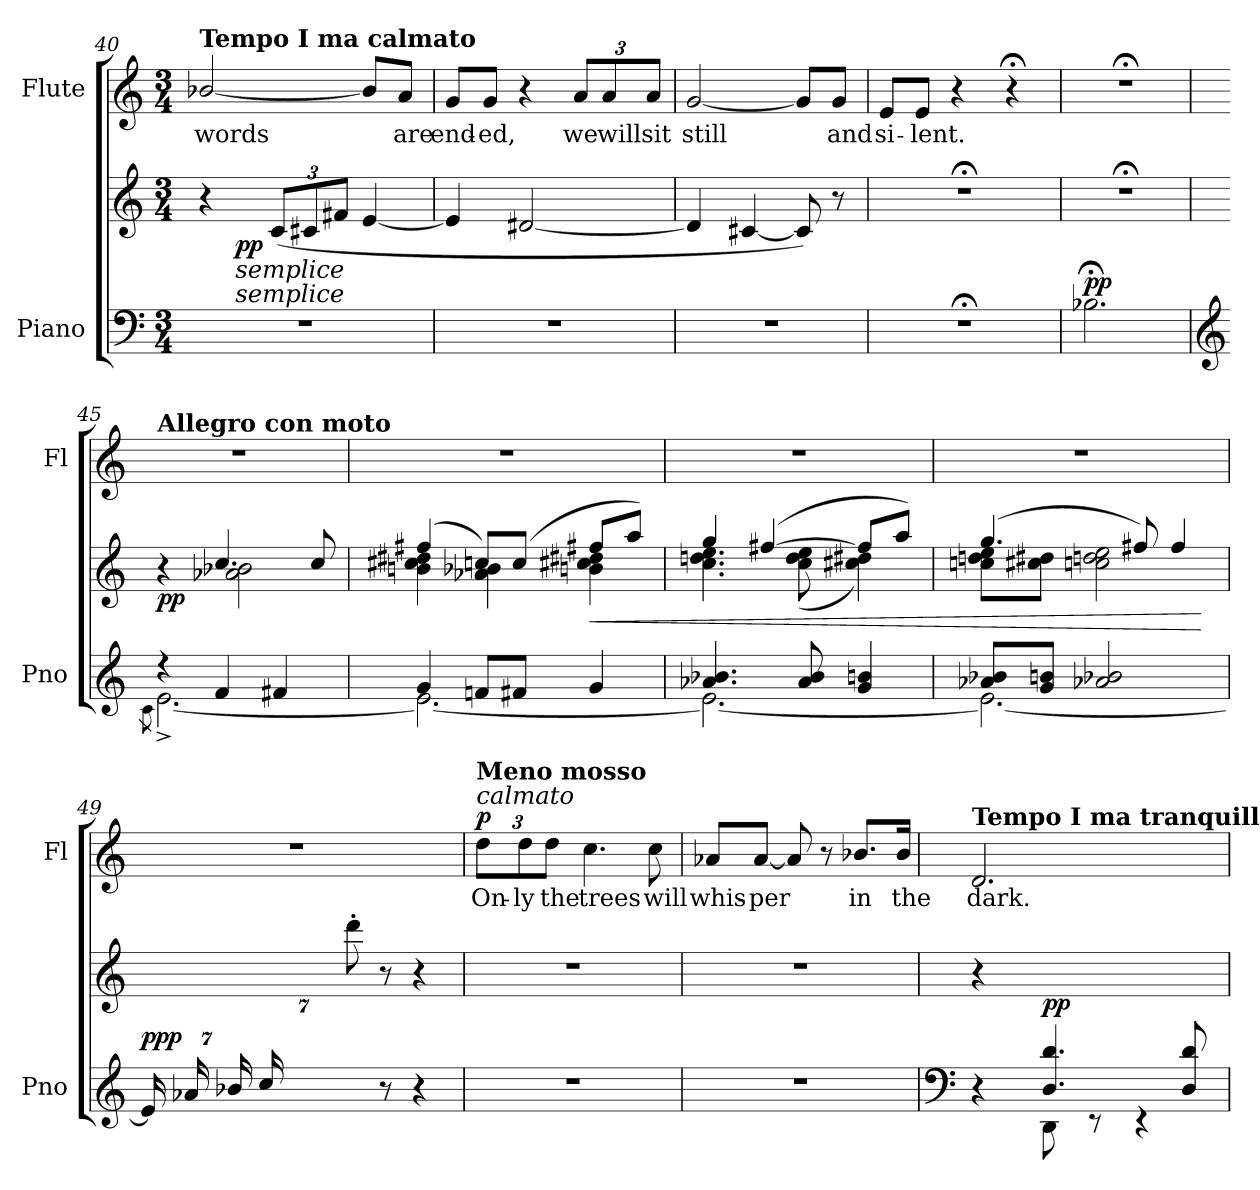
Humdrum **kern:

**kern	**kern	**dynam	**kern	**text	**dynam
*part2	*part2	*part2	*part1	*part1	*part1
*staff3	*staff2	*staff2/3	*staff1	*staff1	*staff1
*I"Piano	*	*	*I"Flute	*	*
*I'Pno	*	*	*I'Fl	*	*
*clefF4	*clefG2	*	*clefG2	*	*
*k[]	*k[]	*	*k[]	*	*
*M3/4	*M3/4	*	*M3/4	*	*
=40	=40	=40	=40	=40	=40
!	!	!	!LO:TX:a:B:t=Tempo I ma calmato	!	!
!	!	!	!	!LO:LY:b	!
*	*^	*	*	*	*
2.r	4r	8ryy	.	[2b-X/	words	.
!	!	!LO:TX:b:i:t=semplice	!	!	!	!
!	!	!LO:TX:b:i:t=semplice	!	!	!	!
!	!	!	!LO:DY:b	!	!	!
!	!	!	!LO:DY:n=1:b	!	!	!
.	.	2ryy	p p	.	.	.
*	*Xbrackettup	*	*	*	*	*
.	(12c/L	.	.	.	.	.
.	12c#X/	.	.	.	.	.
.	12f#X/J	.	.	.	.	.
.	[4e/	.	.	8b-/L]	.	.
!	!	!	!	!	!LO:LY:b	!
.	.	8ryy	.	8a/J	are	.
!!LO:PB:g=z
=41	=41	=41	=41	=41	=41	=41
!	!	!	!	!	!LO:LY:b	!
*	*v	*v	*	*	*	*
2.r	4e/]	.	8g/L	end-	.
!	!	!	!	!LO:LY:b	!
.	.	.	8g/J	-ed,	.
.	[2d#X/	.	4r	.	.
!	!	!	!	!LO:LY:b	!
.	.	.	12a/L	we	.
!	!	!	!	!LO:LY:b	!
.	.	.	12a/	will	.
!	!	!	!	!LO:LY:b	!
.	.	.	12a/J	sit	.
=42	=42	=42	=42	=42	=42
!	!	!	!	!LO:LY:b	!
2.r	4d#/]	.	[2g/	still	.
.	[4c#X/	.	.	.	.
.	8c#/])	.	8g/L]	.	.
!	!	!	!	!LO:LY:b	!
.	8r	.	8g/J	and	.
=43	=43	=43	=43	=43	=43
!	!	!	!	!LO:LY:b	!
2.r;<	2.r;<	.	8e/L	si-	.
!	!	!	!	!LO:LY:b	!
.	.	.	8e/J	-lent.	.
.	.	.	4r	.	.
.	.	.	4r;<	.	.
=44	=44	=44	=44	=44	=44
!	!	!LO:DY:a=2	!	!	!
2.B-X;<\	2.r;<	pp	2.r;<	.	.
!!LO:LB:g=z
=45	=45	=45	=45	=45	=45
*clefG2	*	*	*	*	*
*^	*	*	*	*	*
.	8qc\	.	.	.	.	.
*	*	*^	*	*	*	*
!	!	!	!	!	!LO:TX:a:B:t=Allegro con moto	!	!
!	!	!	!	!LO:DY:b	!	!	!
4r	[2.e^\	4r	4ryy	pp	2.r	.	.
4f/	.	4.cc/	2a-X\ 2b-X\	.	.	.	.
4f#X/	.	.	.	.	.	.	.
.	.	8cc/	.	.	.	.	.
=46	=46	=46	=46	=46	=46	=46	=46
4g/	2.e\_	(4ff#X/	4bn\ 4cc#X\ 4dd#X\	.	2.r	.	.
8fn/L	.	8ccn/L)	4a-X\ 4b-X\	.	.	.	.
8f#X/J	.	(8cc/J	.	.	.	.	.
!	!	!	!	!LO:HP:b	!	!	!
4g/	.	8ff#X/L	4bn\ 4cc#X\ 4dd#X\	<	.	.	.
.	.	8aa/J)	.	.	.	.	.
=47	=47	=47	=47	=47	=47	=47	=47
4.a-X/ 4.b-X/	2.e\_	4gg/	4.cc\ 4.ddn\ 4.ee\	.	2.r	.	.
.	.	([4ff#X/	.	.	.	.	.
8a-/ 8b-/	.	.	(8cc\ 8dd\ 8ee\	.	.	.	.
4g/ 4bn/	.	8ff#/L]	4cc#X\ 4dd#X\)	.	.	.	.
.	.	8aa/J)	.	.	.	.	.
=48	=48	=48	=48	=48	=48	=48	=48
8a-X/ 8b-X/L	2.e\_	(4.gg/	8ccn\ 8ddn\ 8ee\L	.	2.r	.	.
8g/ 8bn/J	.	.	8cc#X\ 8dd#X\J	.	.	.	.
2a-X/ 2b-X/	.	.	2ccn\ 2ddn\ 2ee\	.	.	.	.
.	.	8ff#X/)	.	.	.	.	.
.	.	4ff#/	.	.	.	.	.
*v	*v	*	*	*	*	*	*
*	*v	*v	*	*	*	*
.	.	[	.	.	.
=49	=49	=49	=49	=49	=49
*Xbrackettup	*	*	*	*	*
*^	*	*	*	*	*
!	!	!	!LO:DY:b	!	!	!
(28e/LL]	4.ryy	7ryy	ppp	2.r	.	.
28a-X/	.	.	.	.	.	.
28b-X/	.	.	.	.	.	.
28cc/	.	.	.	.	.	.
28%17ryy	.	28dd\	.	.	.	.
.	.	28ee\	.	.	.	.
.	.	28ff#X\JJ	.	.	.	.
.	.	8ddd'\)	.	.	.	.
.	8r	8r	.	.	.	.
.	4r	4r	.	.	.	.
!!LO:LB:g=z
=50	=50	=50	=50	=50	=50	=50
!	!	!	!	!LO:TX:a:i:t=calmato	!	!
!	!	!	!	!LO:TX:a:B:t=Meno mosso	!	!
!	!	!	!	!	!LO:LY:b	!LO:DY:a
*v	*v	*	*	*	*	*
2.r	2.r	.	12dd\L	On-	p
!	!	!	!	!LO:LY:b	!
.	.	.	12dd\	-ly	.
!	!	!	!	!LO:LY:b	!
.	.	.	12dd\J	the	.
!	!	!	!	!LO:LY:b	!
.	.	.	4.cc\	trees	.
!	!	!	!	!LO:LY:b	!
.	.	.	8cc\	will	.
=51	=51	=51	=51	=51	=51
!	!	!	!	!LO:LY:b	!
2.r	2.r	.	8a-X/L	whis-	.
!	!	!	!	!LO:LY:b	!
.	.	.	[8a-/J	-per	.
.	.	.	8a-/]	.	.
.	.	.	8r	.	.
!	!	!	!	!LO:LY:b	!
.	.	.	8.b-X/L	in	.
!	!	!	!	!LO:LY:b	!
.	.	.	16b-/Jk	the	.
=52	=52	=52	=52	=52	=52
*clefF4	*	*	*	*	*
*^	*	*	*	*	*
!	!	!	!	!LO:TX:a:B:t=Tempo I ma tranquillo	!	!
!	!	!	!	!	!LO:LY:b	!
4ryy	4r	4r	.	2.d/	dark.	.
!	!	!	!LO:DY:b	!	!	!
4.D/ 4.d/	8DD\	2ryy	pp	.	.	.
.	8rEE	.	.	.	.	.
.	4rEE	.	.	.	.	.
8D/ 8d/	.	.	.	.	.	.
*v	*v	*	*	*	*	*
=	=	=	=	=	=
*-	*-	*-	*-	*-	*-
